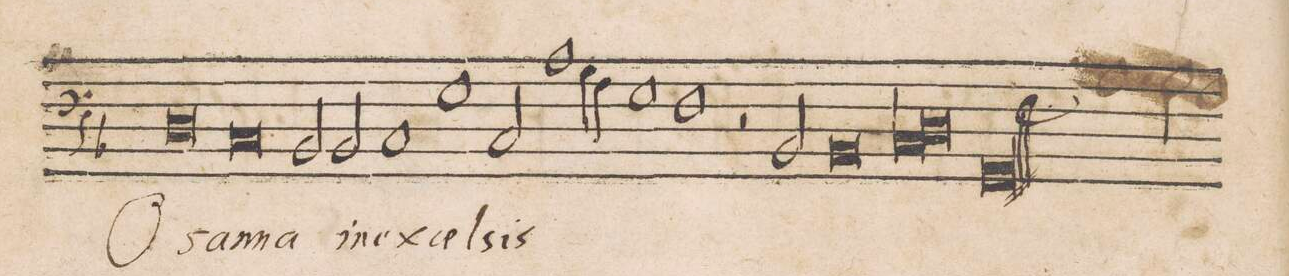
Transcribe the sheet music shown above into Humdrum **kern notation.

**kern	**text
*I"BASSVS	*
*clefF4	*
*k[b-]	*
*met(C|)	*
*M2/1	*
0D	O-
=40-	=40-
0C	-san-
=41-	=41-
2BB-/	-na
2BB-/	in
1C	ex-
=42-	=42-
1G	-cel-
2C/	-sis
1c\	.
=43-	=43-
4B-\	.
4A\	.
1G	.
=44-	=44-
1F	.
2r	.
2BB-/	.
=45-	=45-
0BB-	.
=46-	=46-
*lig	*
1C	.
1D	.
*Xlig	*
=47-	=47-
0GGl/	.
=48||-	=48||-
*-	*-
